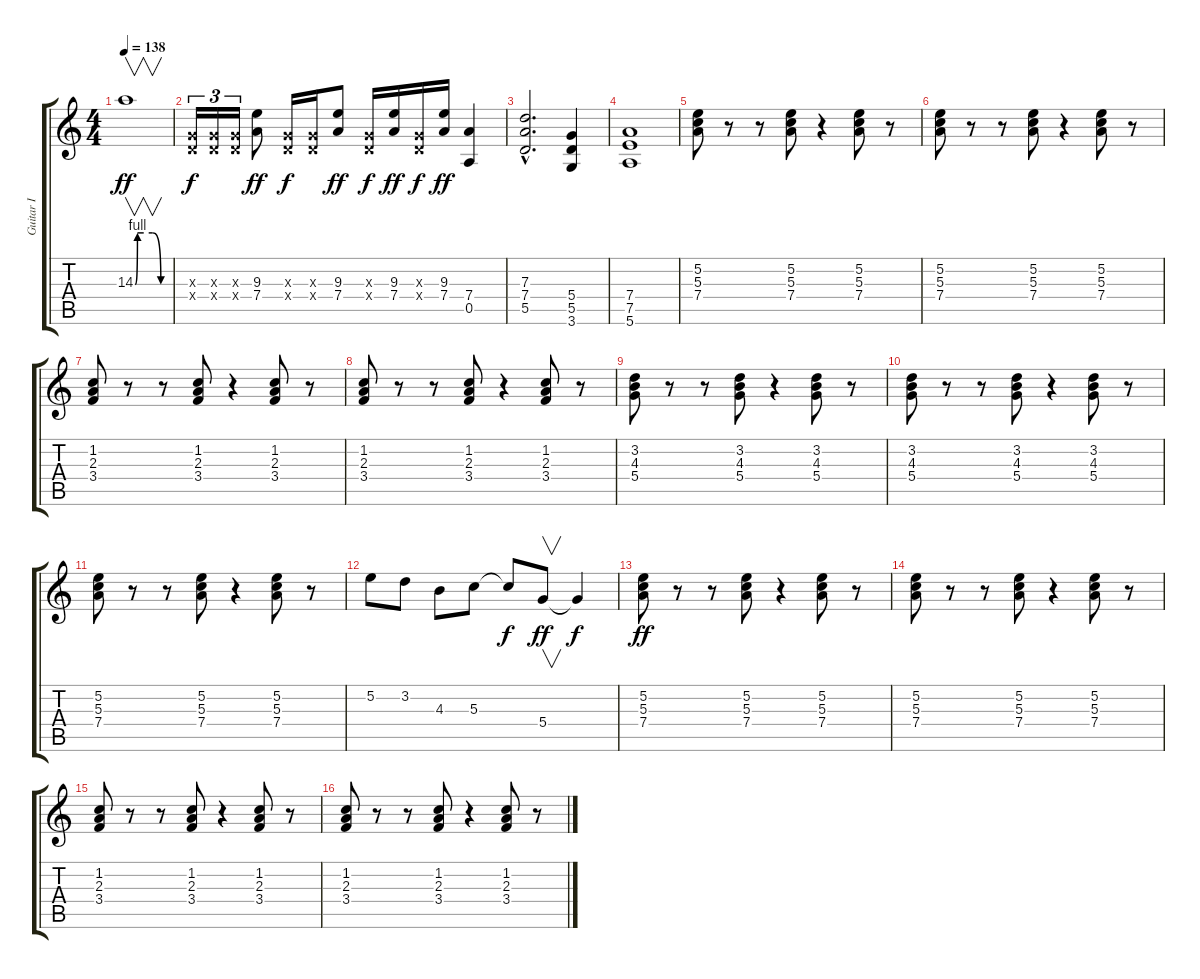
\track ("Guitar I" "Guitar I") {instrument overdrivenguitar}
\staff {score tabs}
\tuning (E4 B3 G3 D3 A2 E2) {hide}
\ts (4 4)
\tempo 138
\clef g2
\ks c
14.3{be (custom 0 0 4 4 15 4 30 4 45 0 60 0)}.1{v dy ff} |
(0.3{x} 0.4{x}).16{tu (3 2) dy f} (0.3{x} 0.4{x}).16{tu (3 2)} (0.3{x} 0.4{x}).16{tu (3 2)} (9.3 7.4).8{dy ff} (0.3{x} 0.4{x}).16{dy f} (0.3{x} 0.4{x}).16 (9.3 7.4).8{dy ff} (0.3{x} 0.4{x}).16{dy f} (9.3 7.4).16{dy ff} (0.3{x} 0.4{x}).16{dy f} (9.3 7.4).16{dy ff} (7.4 0.5).4 |
(7.3{hac} 7.4{hac} 5.5{hac}).2{d} (5.4 5.5 3.6).4 |
(7.4 7.5 5.6).1 |
(5.2 5.3 7.4).8 r.8 r.8 (5.2 5.3 7.4).8 r.4 (5.2 5.3 7.4).8 r.8 |
(5.2 5.3 7.4).8 r.8 r.8 (5.2 5.3 7.4).8 r.4 (5.2 5.3 7.4).8 r.8 |
(1.2 2.3 3.4).8 r.8 r.8 (1.2 2.3 3.4).8 r.4 (1.2 2.3 3.4).8 r.8 |
(1.2 2.3 3.4).8 r.8 r.8 (1.2 2.3 3.4).8 r.4 (1.2 2.3 3.4).8 r.8 |
(3.2 4.3 5.4).8 r.8 r.8 (3.2 4.3 5.4).8 r.4 (3.2 4.3 5.4).8 r.8 |
(3.2 4.3 5.4).8 r.8 r.8 (3.2 4.3 5.4).8 r.4 (3.2 4.3 5.4).8 r.8 |
(5.2 5.3 7.4).8 r.8 r.8 (5.2 5.3 7.4).8 r.4 (5.2 5.3 7.4).8 r.8 |
5.2.8 3.2.8 4.3.8 5.3.8 5.3{t}.8{dy f} 5.4.8{v dy ff} 5.4{t}.4{dy f} |
(5.2 5.3 7.4).8{dy ff} r.8 r.8 (5.2 5.3 7.4).8 r.4 (5.2 5.3 7.4).8 r.8 |
(5.2 5.3 7.4).8 r.8 r.8 (5.2 5.3 7.4).8 r.4 (5.2 5.3 7.4).8 r.8 |
(1.2 2.3 3.4).8 r.8 r.8 (1.2 2.3 3.4).8 r.4 (1.2 2.3 3.4).8 r.8 |
(1.2 2.3 3.4).8 r.8 r.8 (1.2 2.3 3.4).8 r.4 (1.2 2.3 3.4).8 r.8
